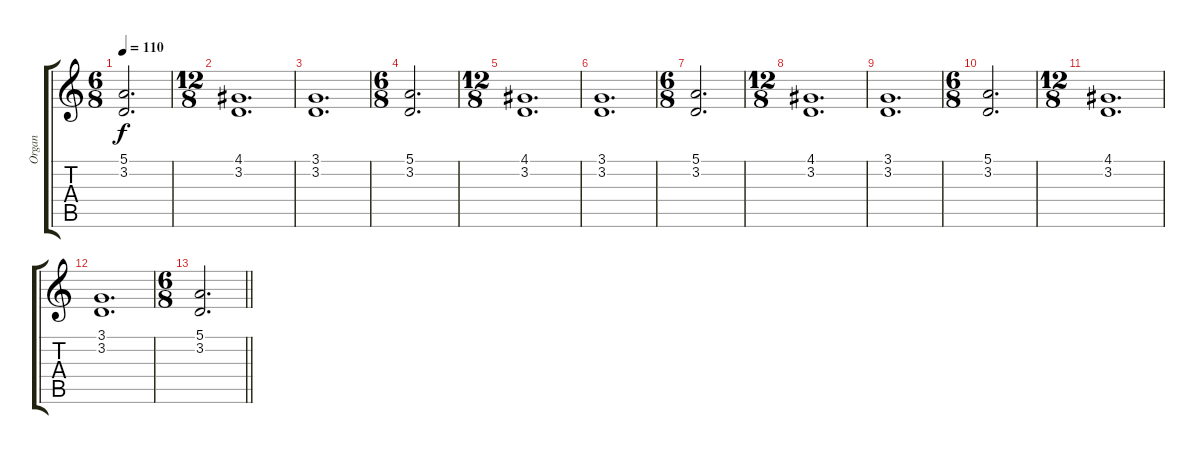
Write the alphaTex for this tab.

\track ("Organ" "Organ") {instrument drawbarorgan}
\staff {score tabs}
\tuning (E4 B3 G3 D3 A2 E2) {hide}
\ts (6 8)
\tempo 110
\clef g2
\ks c
(5.1 3.2).2{d dy f} |
\ts (12 8)
(4.1 3.2).1{d} |
(3.1 3.2).1{d} |
\ts (6 8)
(5.1 3.2).2{d} |
\ts (12 8)
(4.1 3.2).1{d} |
(3.1 3.2).1{d} |
\ts (6 8)
(5.1 3.2).2{d} |
\ts (12 8)
(4.1 3.2).1{d} |
(3.1 3.2).1{d} |
\ts (6 8)
(5.1 3.2).2{d} |
\ts (12 8)
(4.1 3.2).1{d} |
(3.1 3.2).1{d} |
\ts (6 8)
\barLineRight lightlight
(5.1 3.2).2{d}
